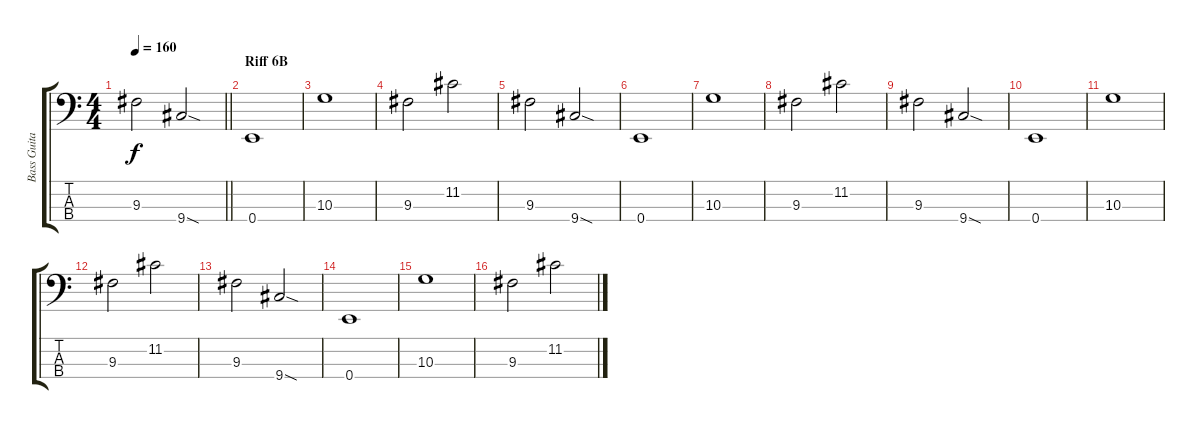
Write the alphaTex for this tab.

\track ("Bass Guitar" "Bass Guita") {instrument electricbassfinger}
\staff {score tabs}
\tuning (G2 D2 A1 E1) {hide}
\ts (4 4)
\tempo 160
\clef f4
\barLineRight lightlight
\ks c
9.3.2{dy f} 9.4{sod}.2 |
\section ("" "Riff 6B")
0.4.1 |
10.3.1 |
9.3.2 11.2.2 |
9.3.2 9.4{sod}.2 |
0.4.1 |
10.3.1 |
9.3.2 11.2.2 |
9.3.2 9.4{sod}.2 |
0.4.1 |
10.3.1 |
9.3.2 11.2.2 |
9.3.2 9.4{sod}.2 |
0.4.1 |
10.3.1 |
9.3.2 11.2.2
